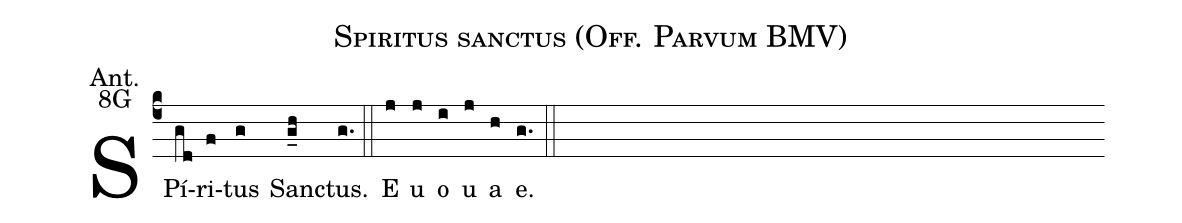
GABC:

name:Spiritus sanctus (Off. Parvum BMV);
office-part:Antiphona;
mode:8;
annotation: Ant.;
annotation: 8G;
%%
(c4) SPí(gd)ri(f)tus(g) San(g_h)ctus.(g.)  (::) E(j) u(j) o(i) u(j) a(h) e.(g.) (::)
